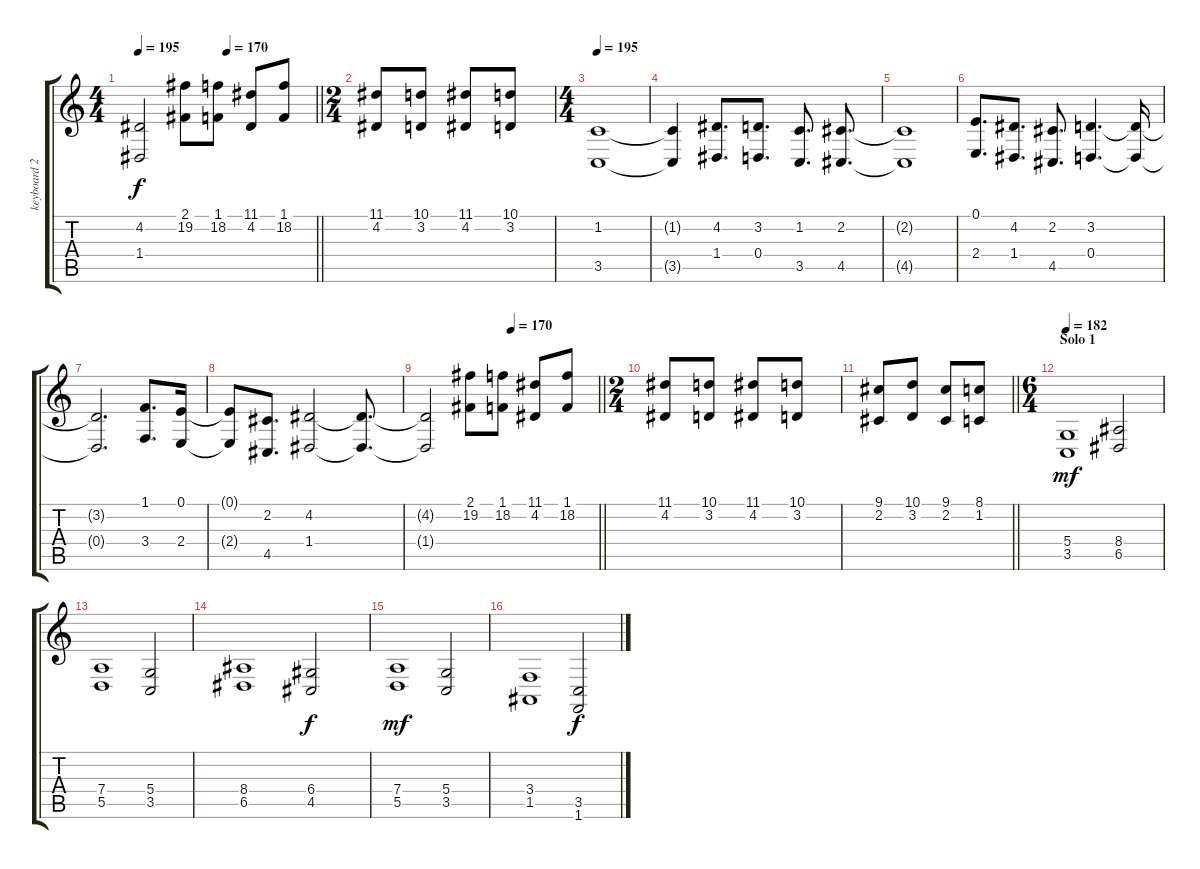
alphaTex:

\track ("keyboard 2" "keyboard 2") {instrument stringensemble1}
\staff {score tabs}
\tuning (E4 B3 G3 D3 A2 E2) {hide}
\ts (4 4)
\tempo 195
\tempo (170 0.5)
\clef g2
\barLineRight lightlight
\ks c
(4.2{t} 1.4{t}).2{dy f} (2.1 19.2).8 (1.1 18.2).8 (11.1 4.2).8 (1.1 18.2).8 |
\ts (2 4)
(11.1 4.2).8 (10.1 3.2).8 (11.1 4.2).8 (10.1 3.2).8 |
\ts (4 4)
\tempo 195
(1.2 3.5).1 |
(1.2{t} 3.5{t}).4 (4.2 1.4).8{d} (3.2 0.4).8{d} (1.2 3.5).8{d} (2.2 4.5).8{d} |
(2.2{t} 4.5{t}).1 |
(0.1 2.4).8{d} (4.2 1.4).8{d} (2.2 4.5).8{d} (3.2 0.4).4{d} (3.2{t} 0.4{t}).16 |
(3.2{t} 0.4{t}).2{d} (1.1 3.4).8{d} (0.1 2.4).16 |
(0.1{t} 2.4{t}).8 (2.2 4.5).8{d} (4.2 1.4).2 (4.2{t} 1.4{t}).8{d} |
\tempo (170 0.5)
\barLineRight lightlight
(4.2{t} 1.4{t}).2 (2.1 19.2).8 (1.1 18.2).8 (11.1 4.2).8 (1.1 18.2).8 |
\ts (2 4)
(11.1 4.2).8 (10.1 3.2).8 (11.1 4.2).8 (10.1 3.2).8 |
\barLineRight lightlight
(9.1 2.2).8 (10.1 3.2).8 (9.1 2.2).8 (8.1 1.2).8 |
\ts (6 4)
\section ("" "Solo 1")
\tempo 182
(5.4 3.5).1{dy mf} (8.4 6.5).2 |
(7.4 5.5).1 (5.4 3.5).2 |
(8.4 6.5).1 (6.4 4.5).2{dy f} |
(7.4 5.5).1{dy mf} (5.4 3.5).2 |
(3.4 1.5).1 (3.5 1.6).2{dy f}
